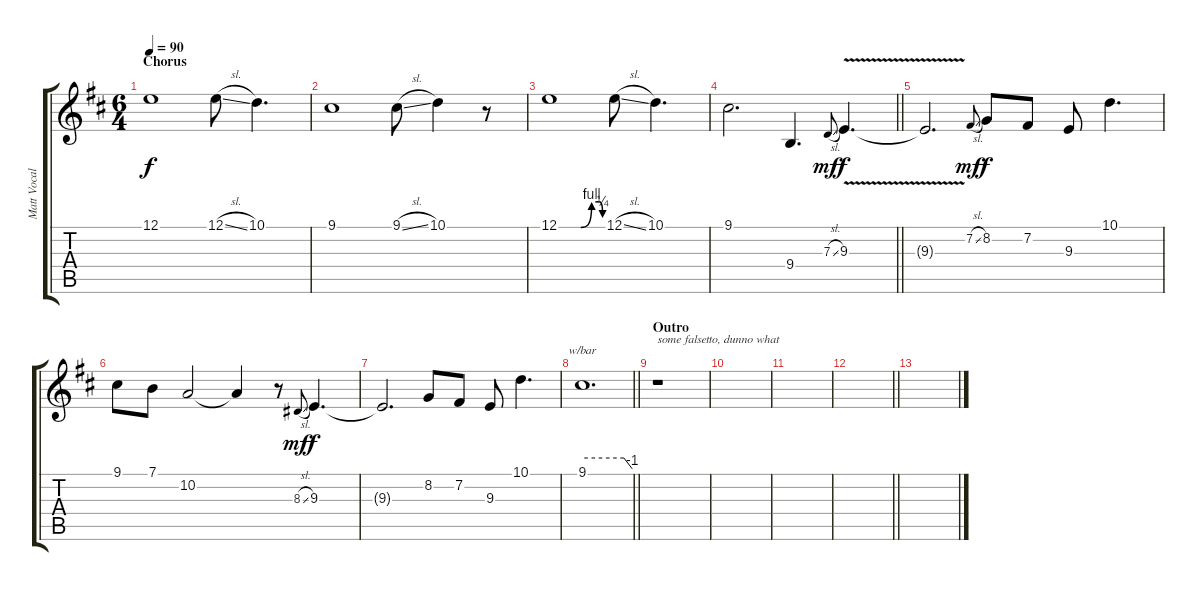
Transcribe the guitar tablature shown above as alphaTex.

\track ("Matt Vocal" "Matt Vocal") {instrument flute}
\staff {score tabs}
\tuning (E4 B3 G3 D3 A2 E2) {hide}
\ts (6 4)
\section ("" "Chorus")
\tempo 90
\clef g2
\ks bminor
12.1.1{dy f} 12.1{sl}.8 10.1.4{d} |
9.1.1 9.1{sl}.8 10.1.4 r.8 |
12.1{be (custom 0 0 30 0 45 4 55 4 60 1)}.1 12.1{sl}.8 10.1.4{d} |
\barLineRight lightlight
9.1.2{d} 9.4.4{d} 7.3{sl}.8{gr onbeat dy mf} 9.3{v}.4{d dy f} |
\section ("" "")
9.3{t}.2{d} 7.2{sl}.8{gr onbeat dy mf} 8.2.8{dy f} 7.2.8 9.3.8 10.1.4{d} |
9.1.8 7.1.8 10.2.2 10.2{t}.4 r.8 8.3{sl}.8{gr onbeat dy mf} 9.3.4{d dy f} |
9.3{t}.2{d} 8.2.8 7.2.8 9.3.8 10.1.4{d} |
\barLineRight lightlight
9.1.1{d tbe (custom default 0 0 50 0 60 -4)} |
\section ("" "Outro")
r.1{txt "some falsetto, dunno what"} |
|
|
\barLineRight lightlight
|
\section ("" "")
